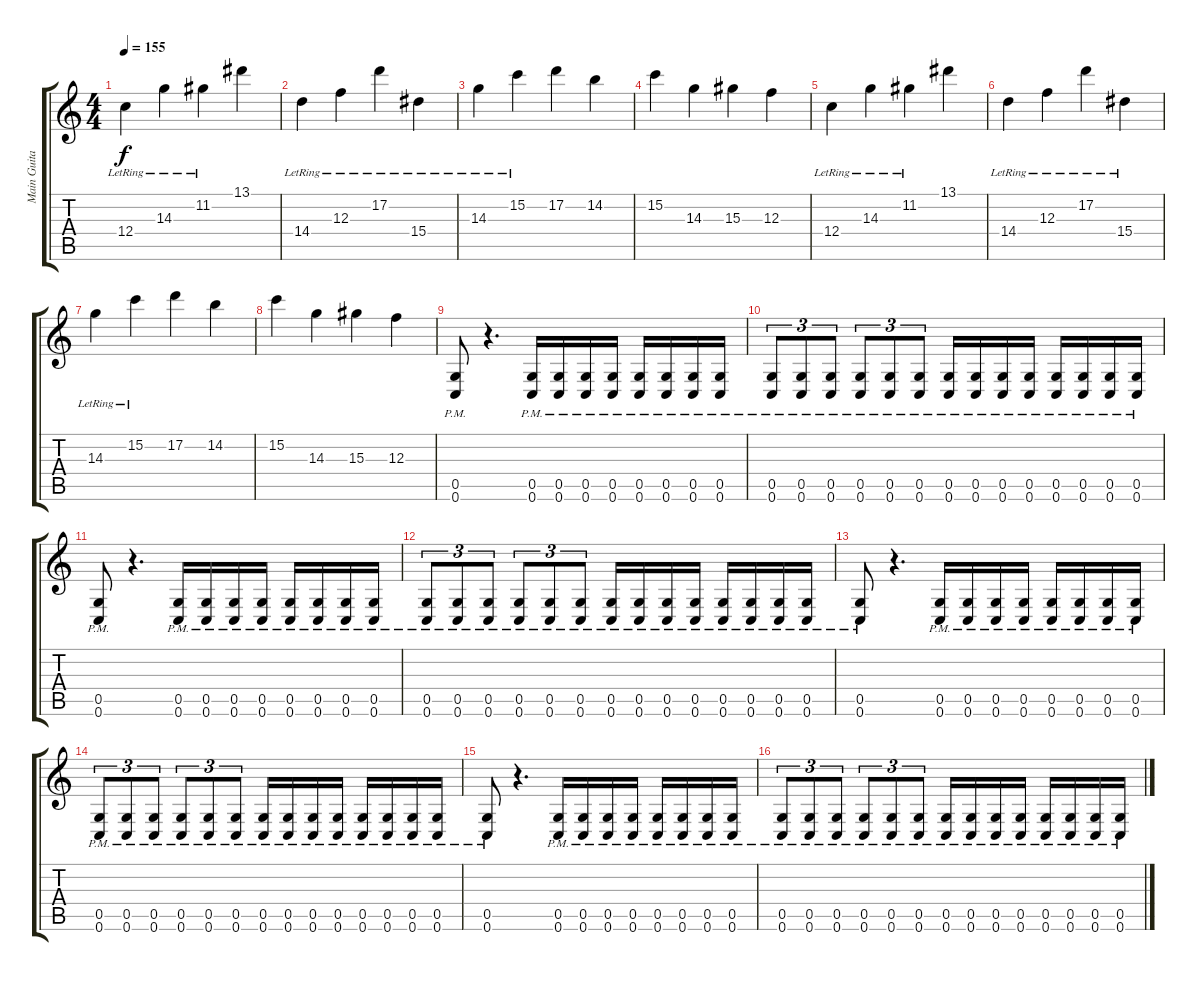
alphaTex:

\track ("Main Guitar" "Main Guita") {instrument distortionguitar}
\staff {score tabs}
\tuning (D4 A3 F3 C3 G2 C2) {hide}
\ts (4 4)
\tempo 155
\clef g2
\ks c
12.4{lr}.4{dy f} 14.3{lr}.4 11.2{lr}.4 13.1.4 |
14.4{lr}.4 12.3{lr}.4 17.2{lr}.4 15.4{lr}.4 |
14.3{lr}.4 15.2{lr}.4 17.2.4 14.2.4 |
15.2.4 14.3.4 15.3.4 12.3.4 |
12.4{lr}.4 14.3{lr}.4 11.2{lr}.4 13.1.4 |
14.4{lr}.4 12.3{lr}.4 17.2{lr}.4 15.4{lr}.4 |
14.3{lr}.4 15.2{lr}.4 17.2.4 14.2.4 |
15.2.4 14.3.4 15.3.4 12.3.4 |
(0.5{pm} 0.6{pm}).8 r.4{d} (0.5{pm} 0.6{pm}).16 (0.5{pm} 0.6{pm}).16 (0.5{pm} 0.6{pm}).16 (0.5{pm} 0.6{pm}).16 (0.5{pm} 0.6{pm}).16 (0.5{pm} 0.6{pm}).16 (0.5{pm} 0.6{pm}).16 (0.5{pm} 0.6{pm}).16 |
(0.5{pm} 0.6{pm}).8{tu (3 2)} (0.5{pm} 0.6{pm}).8{tu (3 2)} (0.5{pm} 0.6{pm}).8{tu (3 2)} (0.5{pm} 0.6{pm}).8{tu (3 2)} (0.5{pm} 0.6{pm}).8{tu (3 2)} (0.5{pm} 0.6{pm}).8{tu (3 2)} (0.5{pm} 0.6{pm}).16 (0.5{pm} 0.6{pm}).16 (0.5{pm} 0.6{pm}).16 (0.5{pm} 0.6{pm}).16 (0.5{pm} 0.6{pm}).16 (0.5{pm} 0.6{pm}).16 (0.5{pm} 0.6{pm}).16 (0.5{pm} 0.6{pm}).16 |
(0.5{pm} 0.6{pm}).8 r.4{d} (0.5{pm} 0.6{pm}).16 (0.5{pm} 0.6{pm}).16 (0.5{pm} 0.6{pm}).16 (0.5{pm} 0.6{pm}).16 (0.5{pm} 0.6{pm}).16 (0.5{pm} 0.6{pm}).16 (0.5{pm} 0.6{pm}).16 (0.5{pm} 0.6{pm}).16 |
(0.5{pm} 0.6{pm}).8{tu (3 2)} (0.5{pm} 0.6{pm}).8{tu (3 2)} (0.5{pm} 0.6{pm}).8{tu (3 2)} (0.5{pm} 0.6{pm}).8{tu (3 2)} (0.5{pm} 0.6{pm}).8{tu (3 2)} (0.5{pm} 0.6{pm}).8{tu (3 2)} (0.5{pm} 0.6{pm}).16 (0.5{pm} 0.6{pm}).16 (0.5{pm} 0.6{pm}).16 (0.5{pm} 0.6{pm}).16 (0.5{pm} 0.6{pm}).16 (0.5{pm} 0.6{pm}).16 (0.5{pm} 0.6{pm}).16 (0.5{pm} 0.6{pm}).16 |
(0.5{pm} 0.6{pm}).8 r.4{d} (0.5{pm} 0.6{pm}).16 (0.5{pm} 0.6{pm}).16 (0.5{pm} 0.6{pm}).16 (0.5{pm} 0.6{pm}).16 (0.5{pm} 0.6{pm}).16 (0.5{pm} 0.6{pm}).16 (0.5{pm} 0.6{pm}).16 (0.5{pm} 0.6{pm}).16 |
(0.5{pm} 0.6{pm}).8{tu (3 2)} (0.5{pm} 0.6{pm}).8{tu (3 2)} (0.5{pm} 0.6{pm}).8{tu (3 2)} (0.5{pm} 0.6{pm}).8{tu (3 2)} (0.5{pm} 0.6{pm}).8{tu (3 2)} (0.5{pm} 0.6{pm}).8{tu (3 2)} (0.5{pm} 0.6{pm}).16 (0.5{pm} 0.6{pm}).16 (0.5{pm} 0.6{pm}).16 (0.5{pm} 0.6{pm}).16 (0.5{pm} 0.6{pm}).16 (0.5{pm} 0.6{pm}).16 (0.5{pm} 0.6{pm}).16 (0.5{pm} 0.6{pm}).16 |
(0.5{pm} 0.6{pm}).8 r.4{d} (0.5{pm} 0.6{pm}).16 (0.5{pm} 0.6{pm}).16 (0.5{pm} 0.6{pm}).16 (0.5{pm} 0.6{pm}).16 (0.5{pm} 0.6{pm}).16 (0.5{pm} 0.6{pm}).16 (0.5{pm} 0.6{pm}).16 (0.5{pm} 0.6{pm}).16 |
(0.5{pm} 0.6{pm}).8{tu (3 2)} (0.5{pm} 0.6{pm}).8{tu (3 2)} (0.5{pm} 0.6{pm}).8{tu (3 2)} (0.5{pm} 0.6{pm}).8{tu (3 2)} (0.5{pm} 0.6{pm}).8{tu (3 2)} (0.5{pm} 0.6{pm}).8{tu (3 2)} (0.5{pm} 0.6{pm}).16 (0.5{pm} 0.6{pm}).16 (0.5{pm} 0.6{pm}).16 (0.5{pm} 0.6{pm}).16 (0.5{pm} 0.6{pm}).16 (0.5{pm} 0.6{pm}).16 (0.5{pm} 0.6{pm}).16 (0.5{pm} 0.6{pm}).16
